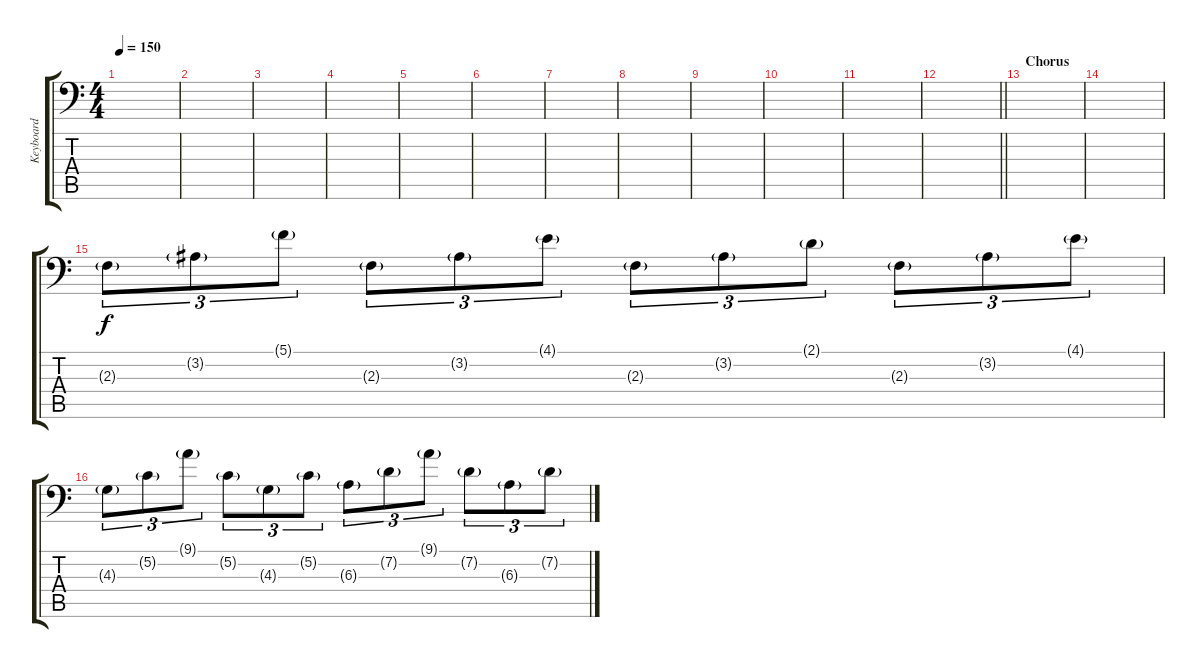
\track ("Keyboard" "Keyboard") {instrument lead2sawtooth}
\staff {score tabs}
\tuning (C4 G3 Eb3 Bb2 F2 Bb1) {hide}
\ts (4 4)
\tempo 150
\clef f4
\ks c
|
|
|
|
|
|
|
|
|
|
|
\barLineRight lightlight
|
\section ("" "Chorus")
|
|
2.3{g}.8{tu (3 2)} 3.2{g}.8{tu (3 2)} 5.1{g}.8{tu (3 2)} 2.3{g}.8{tu (3 2)} 3.2{g}.8{tu (3 2)} 4.1{g}.8{tu (3 2)} 2.3{g}.8{tu (3 2)} 3.2{g}.8{tu (3 2)} 2.1{g}.8{tu (3 2)} 2.3{g}.8{tu (3 2)} 3.2{g}.8{tu (3 2)} 4.1{g}.8{tu (3 2)} |
4.3{g}.8{tu (3 2)} 5.2{g}.8{tu (3 2)} 9.1{g}.8{tu (3 2)} 5.2{g}.8{tu (3 2)} 4.3{g}.8{tu (3 2)} 5.2{g}.8{tu (3 2)} 6.3{g}.8{tu (3 2)} 7.2{g}.8{tu (3 2)} 9.1{g}.8{tu (3 2)} 7.2{g}.8{tu (3 2)} 6.3{g}.8{tu (3 2)} 7.2{g}.8{tu (3 2)}
